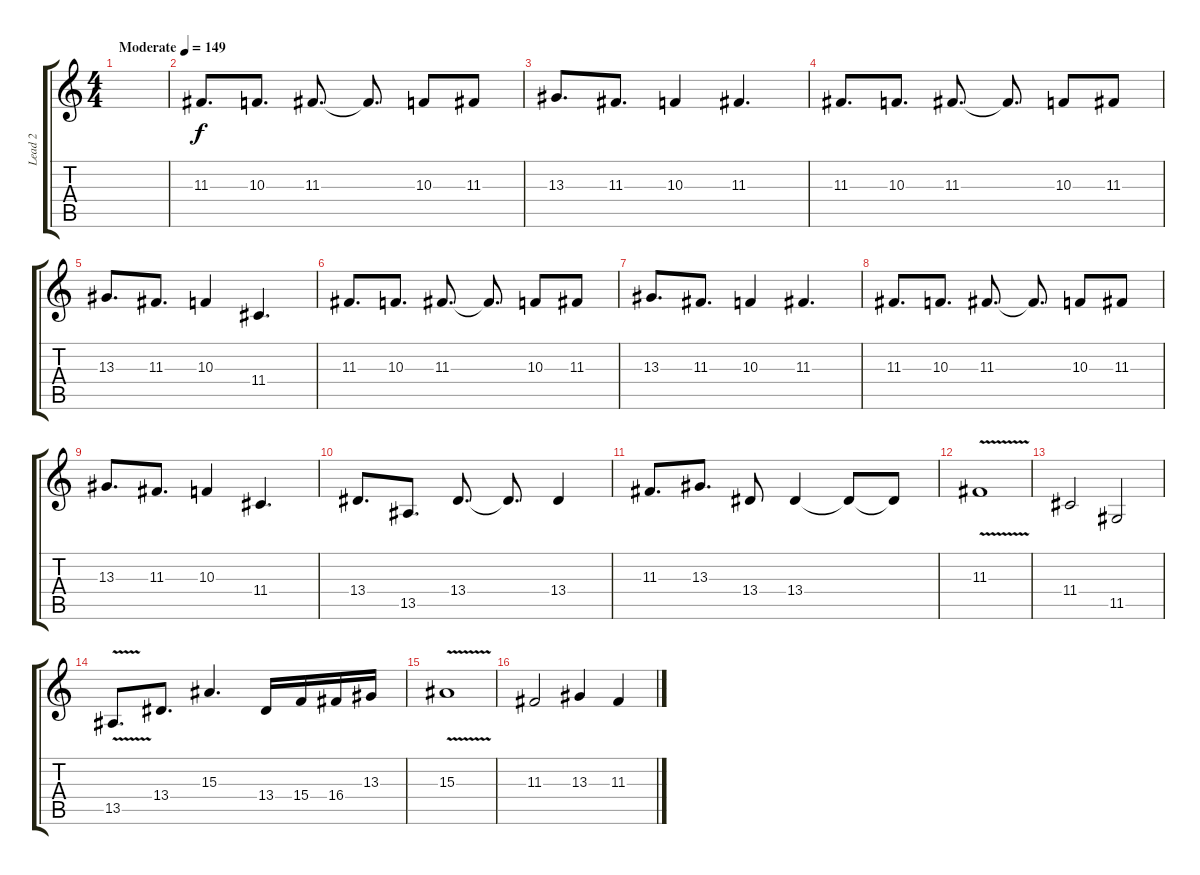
\track ("Lead 2" "Lead 2") {instrument lead1square}
\staff {score tabs}
\tuning (E4 B3 G3 D3 A2 E2) {hide}
\ts (4 4)
\tempo (149 "Moderate")
\clef g2
\ks c
|
11.3.8{d} 10.3.8{d} 11.3.8{d} 11.3{t}.8{d} 10.3.8 11.3.8 |
13.3.8{d} 11.3.8{d} 10.3.4 11.3.4{d} |
11.3.8{d} 10.3.8{d} 11.3.8{d} 11.3{t}.8{d} 10.3.8 11.3.8 |
13.3.8{d} 11.3.8{d} 10.3.4 11.4.4{d} |
11.3.8{d} 10.3.8{d} 11.3.8{d} 11.3{t}.8{d} 10.3.8 11.3.8 |
13.3.8{d} 11.3.8{d} 10.3.4 11.3.4{d} |
11.3.8{d} 10.3.8{d} 11.3.8{d} 11.3{t}.8{d} 10.3.8 11.3.8 |
13.3.8{d} 11.3.8{d} 10.3.4 11.4.4{d} |
13.4.8{d} 13.5.8{d} 13.4.8{d} 13.4{t}.8{d} 13.4.4 |
11.3.8{d} 13.3.8{d} 13.4.8 13.4.4 13.4{t}.8 13.4{t}.8 |
11.3{v}.1 |
11.4.2 11.5.2 |
13.5{v}.8{d} 13.4.8{d} 15.3.4{d} 13.4.16 15.4.16 16.4.16 13.3.16 |
15.3{v}.1 |
11.3.2 13.3.4 11.3.4
